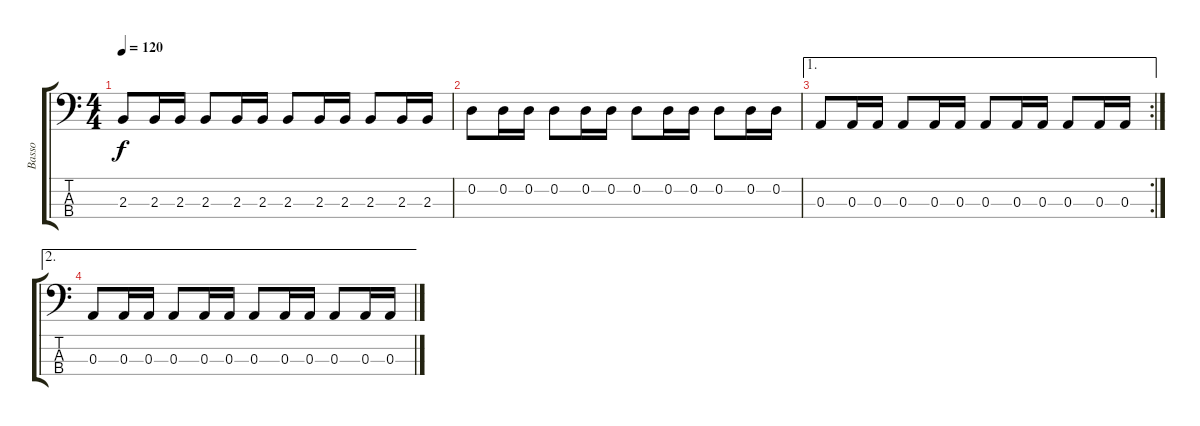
\track ("Basso" "Basso") {instrument electricbasspick}
\staff {score tabs}
\tuning (G2 D2 A1 E1) {hide}
\ts (4 4)
\tempo 120
\clef f4
\ks c
2.3.8{dy f} 2.3.16 2.3.16 2.3.8 2.3.16 2.3.16 2.3.8 2.3.16 2.3.16 2.3.8 2.3.16 2.3.16 |
0.2.8 0.2.16 0.2.16 0.2.8 0.2.16 0.2.16 0.2.8 0.2.16 0.2.16 0.2.8 0.2.16 0.2.16 |
\ae 1
\rc 2
0.3.8 0.3.16 0.3.16 0.3.8 0.3.16 0.3.16 0.3.8 0.3.16 0.3.16 0.3.8 0.3.16 0.3.16 |
\ae 2
0.3.8 0.3.16 0.3.16 0.3.8 0.3.16 0.3.16 0.3.8 0.3.16 0.3.16 0.3.8 0.3.16 0.3.16
